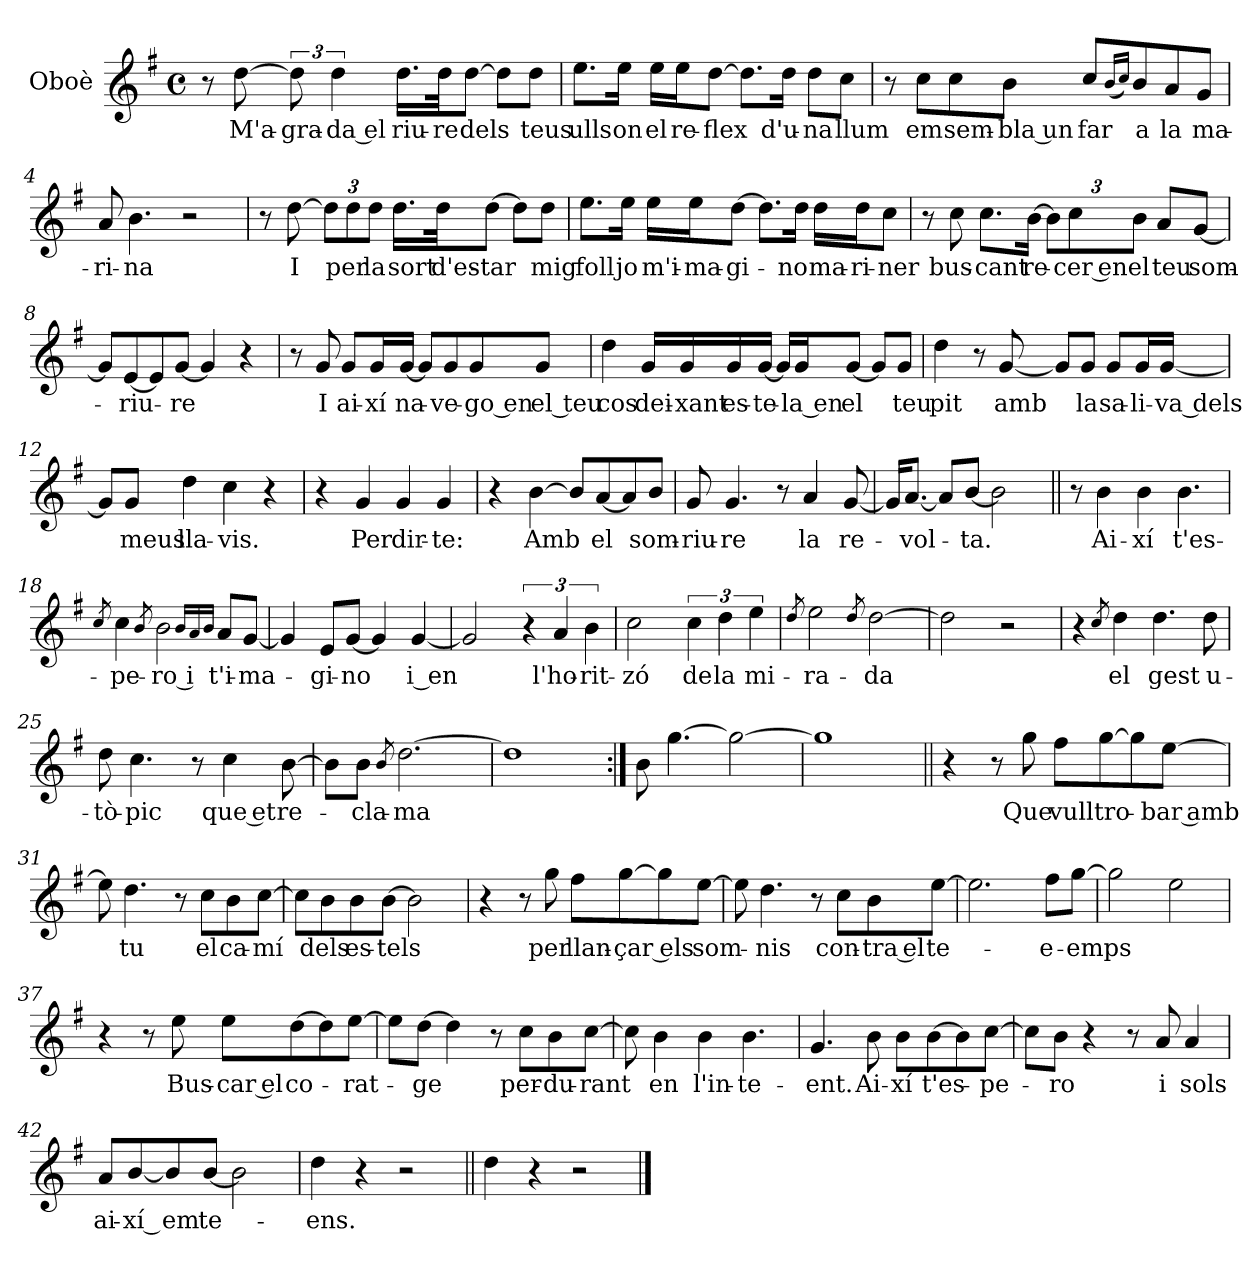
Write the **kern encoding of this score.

**kern	**text
*part1	*part1
*staff1	*staff1
*I"Oboè	*
*I'Ob.	*
*clefG2	*
*k[f#]	*
*M4/4	*
*met(c)	*
=1	=1
8r	.
!	!LO:LY:b
[8dd\	M'a-
!	!LO:LY:b
12dd\]	-gra-
!	!LO:LY:b
6dd\	da el
!	!LO:LY:b
16.dd\LL	riu-
!	!LO:LY:b
32dd\JK	-re
!	!LO:LY:b
[8dd\J	dels
8dd\L]	.
!	!LO:LY:b
8dd\J	teus
=2	=2
!	!LO:LY:b
8.ee\L	ulls
!	!LO:LY:b
16ee\Jk	on
!	!LO:LY:b
16ee\LL	el
!	!LO:LY:b
16ee\J	re-
!	!LO:LY:b
[8dd\J	-flex
8.dd\L]	.
!	!LO:LY:b
16dd\Jk	d'u-
!	!LO:LY:b
8dd\L	-na
!	!LO:LY:b
8cc\J	llum
=3	=3
8r	.
!	!LO:LY:b
8cc\L	em
!	!LO:LY:b
8cc\	sem-
!	!LO:LY:b
8b\J	bla un
!	!LO:LY:b
8cc/L	far
(<16qb/LL	.
16qcc/JJ)	.
!	!LO:LY:b
8b/	a
!	!LO:LY:b
8a/	la
!	!LO:LY:b
8g/J	ma-
!!LO:LB:g=z
=4	=4
!	!LO:LY:b
8a/	-ri-
!	!LO:LY:b
4.b\	-na
2r	.
=5	=5
8r	.
!	!LO:LY:b
[8dd\	I
*Xbrackettup	*
12dd\L]	.
!	!LO:LY:b
12dd\	per
!	!LO:LY:b
12dd\J	la
!	!LO:LY:b
16.dd\LL	sort
!	!LO:LY:b
32dd\JK	d'es-
!	!LO:LY:b
[8dd\J	-tar
8dd\L]	.
!	!LO:LY:b
8dd\J	mig
=6	=6
!	!LO:LY:b
8.ee\L	foll
!	!LO:LY:b
16ee\Jk	jo
!	!LO:LY:b
16ee\LL	m'i-
!	!LO:LY:b
16ee\J	-ma-
!	!LO:LY:b
[8dd\J	-gi-
8.dd\L]	.
!	!LO:LY:b
16dd\Jk	-no
!	!LO:LY:b
16dd\LL	ma-
!	!LO:LY:b
16dd\J	-ri-
!	!LO:LY:b
8cc\J	-ner
!!LO:LB:g=z
=7	=7
8r	.
!	!LO:LY:b
8cc\	bus-
!	!LO:LY:b
8.cc\L	-cant
!	!LO:LY:b
[16b\Jk	re-
12b\L]	.
!	!LO:LY:b
12cc\	cer en
!	!LO:LY:b
12b\J	el
!	!LO:LY:b
8a/L	teu
!	!LO:LY:b
[8g/J	som-
=8	=8
8g/L]	.
!	!LO:LY:b
[8e/	-riu-
8e/]	.
!	!LO:LY:b
[8g/J	-re
4g/]	.
4r	.
=9	=9
8r	.
!	!LO:LY:b
8g/	I
!	!LO:LY:b
8g/L	ai-
!	!LO:LY:b
16g/L	-xí
!	!LO:LY:b
[16g/JJ	na-
8g/L]	.
!	!LO:LY:b
8g/	-ve-
!	!LO:LY:b
8g/	go en
!	!LO:LY:b
8g/J	el teu
!!LO:LB:g=z
=10	=10
!	!LO:LY:b
4dd\	cos
!	!LO:LY:b
16g/LL	dei-
!	!LO:LY:b
16g/	-xant
!	!LO:LY:b
16g/	es-
!	!LO:LY:b
[16g/JJ	-te-
16g/LL]	.
!	!LO:LY:b
16g/J	la en
!	!LO:LY:b
[8g/J	el
8g/L]	.
!	!LO:LY:b
8g/J	teu
=11	=11
!	!LO:LY:b
4dd\	pit
8r	.
!	!LO:LY:b
[8g/	amb
8g/L]	.
!	!LO:LY:b
8g/J	la
!	!LO:LY:b
8g/L	sa-
!	!LO:LY:b
16g/L	-li-
!	!LO:LY:b
[16g/JJ	va dels
=12	=12
8g/L]	.
!	!LO:LY:b
8g/J	meus
!	!LO:LY:b
4dd\	lla-
!	!LO:LY:b
4cc\	-vis.
4r	.
=13	=13
4r	.
!	!LO:LY:b
4g/	Per
!	!LO:LY:b
4g/	dir-
!	!LO:LY:b
4g/	-te:
=14	=14
4r	.
!	!LO:LY:b
[4b\	Amb
8b/L]	.
!	!LO:LY:b
[8a/	el
8a/]	.
!	!LO:LY:b
8b/J	som-
!!LO:LB:g=z
=15	=15
!	!LO:LY:b
8g/	-riu-
!	!LO:LY:b
4.g/	-re
8r	.
!	!LO:LY:b
4a/	la
!	!LO:LY:b
[8g/	re-
=16	=16
16g/KL]	.
!	!LO:LY:b
[8.a/J	-vol-
8a/L]	.
!	!LO:LY:b
[8b/J	-ta.
2b\]	.
=17||	=17||
8r	.
!	!LO:LY:b
4b\	Ai-
!	!LO:LY:b
4b\	-xí
!	!LO:LY:b
4.b\	t'es-
=18	=18
8qcc/	.
!	!LO:LY:b
4cc\	-pe-
8qb/	.
!	!LO:LY:b
2b\	ro i
16qb/LL	.
16qa/	.
16qb/JJ	.
!	!LO:LY:b
8a/L	t'i-
!	!LO:LY:b
[8g/J	-ma-
=19	=19
4g/]	.
!	!LO:LY:b
8e/L	-gi-
!	!LO:LY:b
[8g/J	-no
4g/]	.
!	!LO:LY:b
[4g/	i en
=20	=20
2g/]	.
*brackettup	*
6r	.
!	!LO:LY:b
6a/	-l'ho-
!	!LO:LY:b
6b\	-rit-
=21	=21
!	!LO:LY:b
2cc\	-zó
!	!LO:LY:b
6cc\	de
!	!LO:LY:b
6dd\	la
!	!LO:LY:b
6ee\	mi-
!!LO:LB:g=z
=22	=22
8qdd/	.
!	!LO:LY:b
2ee\	-ra-
8qdd/	.
!	!LO:LY:b
[2dd\	-da
=23	=23
2dd\]	.
2r	.
=24	=24
4r	.
8qcc/	.
!	!LO:LY:b
4dd\	el
!	!LO:LY:b
4.dd\	gest
!	!LO:LY:b
8dd\	u-
=25	=25
!	!LO:LY:b
8dd\	-tò-
!	!LO:LY:b
4.cc\	-pic
8r	.
!	!LO:LY:b
4cc\	que et
!	!LO:LY:b
[8b\	re-
=26	=26
8b\L]	.
!	!LO:LY:b
8b\J	-cla-
8qb/	.
!	!LO:LY:b
[2.dd\	-ma
=27	=27
1dd]	.
=28:|!	=28:|!
8b\	.
[4.gg\	.
2gg\_	.
=29	=29
1gg]	.
!!LO:LB:g=z
=30||	=30||
4r	.
8r	.
!	!LO:LY:b
8gg\	Que
!	!LO:LY:b
8ff#\L	vull
!	!LO:LY:b
[8gg\	tro-
8gg\]	.
!	!LO:LY:b
[8ee\J	bar amb
=31	=31
8ee\]	.
!	!LO:LY:b
4.dd\	tu
8r	.
!	!LO:LY:b
8cc\L	el
!	!LO:LY:b
8b\	ca-
!	!LO:LY:b
[8cc\J	-mí
=32	=32
8cc\L]	.
!	!LO:LY:b
8b\	dels
!	!LO:LY:b
8b\	es-
!	!LO:LY:b
[8b\J	-tels
2b\]	.
=33	=33
4r	.
8r	.
!	!LO:LY:b
8gg\	per
!	!LO:LY:b
8ff#\L	llan-
!	!LO:LY:b
[8gg\	çar els
8gg\]	.
!	!LO:LY:b
[8ee\J	som-
=34	=34
8ee\]	.
!	!LO:LY:b
4.dd\	-nis
8r	.
!	!LO:LY:b
8cc\L	con-
!	!LO:LY:b
8b\	tra el
!	!LO:LY:b
[8ee\J	te-
!!LO:LB:g=z
=35	=35
2.ee\]	.
!	!LO:LY:b
8ff#\L	-e-
!	!LO:LY:b
[8gg\J	-emps
=36	=36
2gg\]	.
2ee\	.
=37	=37
4r	.
8r	.
!	!LO:LY:b
8ee\	Bus-
!	!LO:LY:b
8ee\L	car el
!	!LO:LY:b
[8dd\	co-
8dd\]	.
!	!LO:LY:b
[8ee\J	-rat-
=38	=38
8ee\L]	.
!	!LO:LY:b
[8dd\J	-ge
4dd\]	.
8r	.
!	!LO:LY:b
8cc\L	per-
!	!LO:LY:b
8b\	-du-
!	!LO:LY:b
[8cc\J	-rant
=39	=39
8cc\]	.
!	!LO:LY:b
4b\	en
!	!LO:LY:b
4b\	l'in-
!	!LO:LY:b
4.b\	-te-
=40	=40
!	!LO:LY:b
4.g/	-ent.
!	!LO:LY:b
8b\	Ai-
!	!LO:LY:b
8b\L	-xí
!	!LO:LY:b
[8b\	t'es-
8b\]	.
!	!LO:LY:b
[8cc\J	-pe-
!!LO:LB:g=z
=41	=41
8cc\L]	.
!	!LO:LY:b
8b\J	-ro
4r	.
8r	.
!	!LO:LY:b
8a/	i
!	!LO:LY:b
4a/	sols
=42	=42
!	!LO:LY:b
8a/L	ai-
!	!LO:LY:b
[8b/	xí em
8b/]	.
!	!LO:LY:b
[8b/J	te-
2b\]	.
=43	=43
!	!LO:LY:b
4dd\	-ens.
4r	.
2r	.
=44||	=44||
4dd\	.
4r	.
2r	.
==	==
*-	*-
